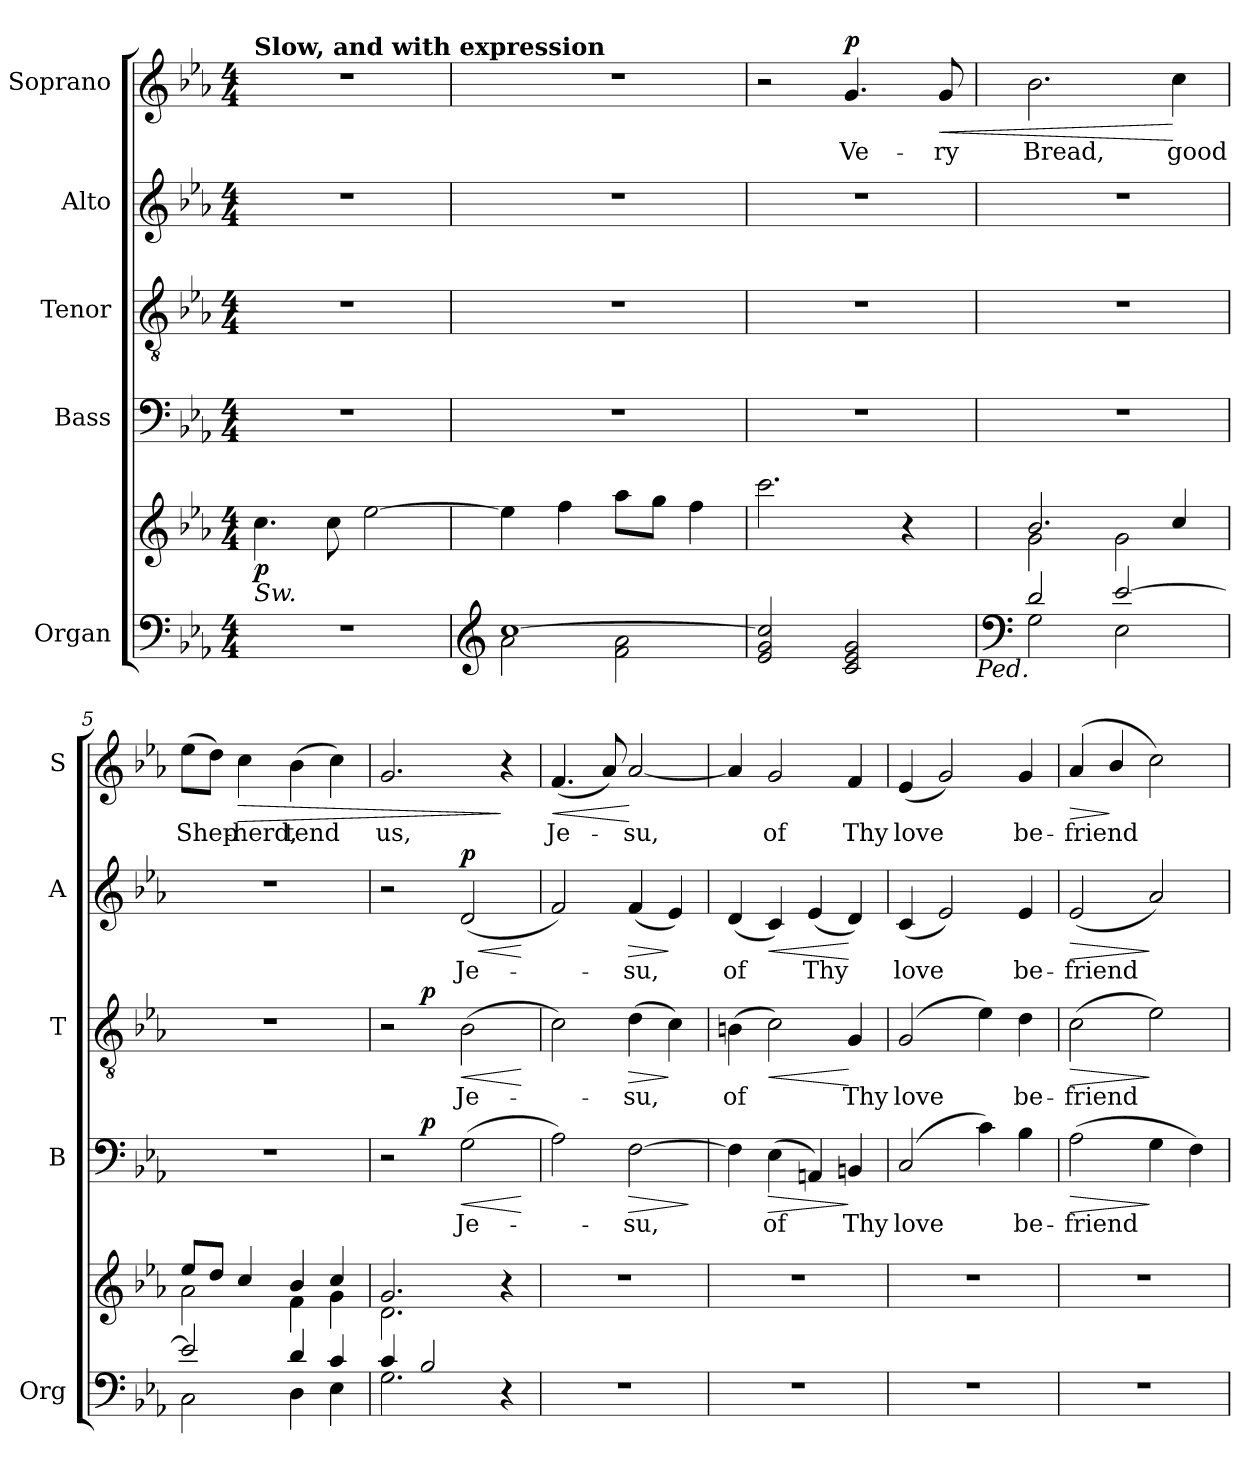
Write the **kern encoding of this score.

**kern	**kern	**dynam	**kern	**text	**dynam	**kern	**text	**dynam	**kern	**text	**dynam	**kern	**text	**dynam
*part5	*part5	*part5	*part4	*part4	*part4	*part3	*part3	*part3	*part2	*part2	*part2	*part1	*part1	*part1
*staff6	*staff5	*staff5/6	*staff4	*staff4	*staff4	*staff3	*staff3	*staff3	*staff2	*staff2	*staff2	*staff1	*staff1	*staff1
*I"Organ	*	*	*I"Bass	*	*	*I"Tenor	*	*	*I"Alto	*	*	*I"Soprano	*	*
*I'Org	*	*	*I'B	*	*	*I'T	*	*	*I'A	*	*	*I'S	*	*
!!LO:PB:g=z
*clefF4	*clefG2	*	*clefF4	*	*	*clefGv2	*	*	*clefG2	*	*	*clefG2	*	*
*k[b-e-a-]	*k[b-e-a-]	*	*k[b-e-a-]	*	*	*k[b-e-a-]	*	*	*k[b-e-a-]	*	*	*k[b-e-a-]	*	*
*E-:	*E-:	*	*E-:	*	*	*E-:	*	*	*E-:	*	*	*E-:	*	*
*M4/4	*M4/4	*	*M4/4	*	*	*M4/4	*	*	*M4/4	*	*	*M4/4	*	*
*MM72	*MM72	*	*MM72	*	*	*MM72	*	*	*MM72	*	*	*MM72	*	*
=1	=1	=1	=1	=1	=1	=1	=1	=1	=1	=1	=1	=1	=1	=1
!	!	!	!	!	!	!	!	!	!	!	!	!LO:TX:a:B:t=Slow, and with expression	!	!
!	!LO:TX:b:i:t=Sw.	!	!	!	!	!	!	!	!	!	!	!	!	!
!	!	!LO:DY:b	!	!	!	!	!	!	!	!	!	!	!	!
1r	4.cc\	p	1r	.	.	1r	.	.	1r	.	.	1r	.	.
.	8cc\	.	.	.	.	.	.	.	.	.	.	.	.	.
.	[2ee-\	.	.	.	.	.	.	.	.	.	.	.	.	.
=2	=2	=2	=2	=2	=2	=2	=2	=2	=2	=2	=2	=2	=2	=2
*clefG2	*	*	*	*	*	*	*	*	*	*	*	*	*	*
*^	*	*	*	*	*	*	*	*	*	*	*	*	*	*
[>1cc	2a-\	4ee-\]	.	1r	.	.	1r	.	.	1r	.	.	1r	.	.
.	.	4ff\	.	.	.	.	.	.	.	.	.	.	.	.	.
.	2f\ 2a-\	8aa-\L	.	.	.	.	.	.	.	.	.	.	.	.	.
.	.	8gg\J	.	.	.	.	.	.	.	.	.	.	.	.	.
.	.	4ff\	.	.	.	.	.	.	.	.	.	.	.	.	.
*v	*v	*	*	*	*	*	*	*	*	*	*	*	*	*	*
=3	=3	=3	=3	=3	=3	=3	=3	=3	=3	=3	=3	=3	=3	=3
2e-/ 2g/ 2cc/]	2.ccc\	.	1r	.	.	1r	.	.	1r	.	.	2r	.	.
!	!	!	!	!	!	!	!	!	!	!	!	!	!LO:LY:b	!LO:DY:a
2c/ 2e-/ 2g/	.	.	.	.	.	.	.	.	.	.	.	4.g/	Ve-	p
.	4r	.	.	.	.	.	.	.	.	.	.	.	.	.
!	!	!	!	!	!	!	!	!	!	!	!	!	!LO:LY:b	!LO:HP:b
.	.	.	.	.	.	.	.	.	.	.	.	8g/	-ry	<
!LO:TX:b:i:t=Ped.	!	!	!	!	!	!	!	!	!	!	!	!	!	!
=4	=4	=4	=4	=4	=4	=4	=4	=4	=4	=4	=4	=4	=4	=4
*clefF4	*	*	*	*	*	*	*	*	*	*	*	*	*	*
*^	*^	*	*	*	*	*	*	*	*	*	*	*	*	*
!	!	!	!	!	!	!	!	!	!	!	!	!	!	!	!LO:LY:b	!
2d/	2G\	2.b-/	2g\	.	1r	.	.	1r	.	.	1r	.	.	2.b-\	Bread,	.
[>2e-/	2E-\	.	2g\	.	.	.	.	.	.	.	.	.	.	.	.	.
!	!	!	!	!	!	!	!	!	!	!	!	!	!	!	!LO:LY:b	!
.	.	4cc/	.	.	.	.	.	.	.	.	.	.	.	4cc\	good	[
=5	=5	=5	=5	=5	=5	=5	=5	=5	=5	=5	=5	=5	=5	=5	=5	=5
!	!	!	!	!	!	!	!	!	!	!	!	!	!	!	!LO:LY:b	!
2e-/]	2C\	8ee-/L	2a-\	.	1r	.	.	1r	.	.	1r	.	.	(>8ee-\L	Shep-	.
.	.	8dd/J	.	.	.	.	.	.	.	.	.	.	.	8dd\J)	.	.
!	!	!	!	!	!	!	!	!	!	!	!	!	!	!	!LO:LY:b	!LO:HP:b
.	.	4cc/	.	.	.	.	.	.	.	.	.	.	.	4cc\	-herd,	>
!	!	!	!	!	!	!	!	!	!	!	!	!	!	!	!LO:LY:b	!
4d/	4D\	4b-/	4f\	.	.	.	.	.	.	.	.	.	.	(>4b-\	tend	.
4c/	4E-\	4cc/	4g\	.	.	.	.	.	.	.	.	.	.	4cc\)	.	.
!!LO:LB:g=z
=6	=6	=6	=6	=6	=6	=6	=6	=6	=6	=6	=6	=6	=6	=6	=6	=6
!	!	!	!	!	!	!	!	!	!	!	!	!	!	!	!LO:LY:b	!
*	*	*	*	*	*^	*	*	*^	*	*	*	*	*	*	*	*
4c/	2.G\	2.g/	2.d\	.	2r	4ryy	.	.	2r	4ryy	.	.	2r	.	.	2.g/	us,	.
!	!	!	!	!	!	!	!	!LO:DY:a	!	!	!	!LO:DY:a	!	!	!	!	!	!
2B-/	.	.	.	.	.	2.ryy	.	p	.	2.ryy	.	p	.	.	.	.	.	.
!	!	!	!	!	!	!	!LO:LY:b	!LO:HP:b	!	!	!LO:LY:b	!LO:HP:b	!	!LO:LY:b	!LO:HP:b	!	!	!
!	!	!	!	!	!	!	!	!	!	!	!	!	!	!	!LO:DY:n=1:a	!	!	!
.	.	.	.	.	(>2G\	.	Je-	<	(>2B-\	.	Je-	<	(<2d/	Je-	< p	.	.	.
4r	4ryy	4r	4ryy	.	.	.	.	.	.	.	.	.	.	.	.	4r	.	]
*v	*v	*	*	*	*	*	*	*	*	*	*	*	*	*	*	*	*	*
*	*v	*v	*	*	*	*	*	*	*	*	*	*	*	*	*	*	*
.	.	.	.	.	.	[	.	.	.	[	.	.	[	.	.	.
=7	=7	=7	=7	=7	=7	=7	=7	=7	=7	=7	=7	=7	=7	=7	=7	=7
!	!	!	!	!	!	!	!	!	!	!	!	!	!	!	!LO:LY:b	!LO:HP:b
*	*	*	*v	*v	*	*	*	*	*	*	*	*	*	*	*	*
*	*	*	*	*	*	*v	*v	*	*	*	*	*	*	*	*
1r	1r	.	2A-\)	.	.	2c\)	.	.	2f/)	.	.	(<4.f/	Je-	<
.	.	.	.	.	.	.	.	.	.	.	.	8a-/)	.	.
!	!	!	!	!LO:LY:b	!LO:HP:b	!	!LO:LY:b	!LO:HP:b	!	!LO:LY:b	!LO:HP:b	!	!LO:LY:b	!
.	.	.	[2F\	-su,	>	(>4d\	-su,	>	(<4f/	-su,	>	[2a-/	-su,	[
.	.	.	.	.	.	4c\)	.	]	4e-/)	.	]	.	.	.
.	.	.	.	.	]	.	.	.	.	.	.	.	.	.
=8	=8	=8	=8	=8	=8	=8	=8	=8	=8	=8	=8	=8	=8	=8
!	!	!	!	!	!	!	!LO:LY:b	!	!	!LO:LY:b	!	!	!	!
1r	1r	.	4F\]	.	.	(>4Bn\	of	.	(<4d/	of	.	4a-/]	.	.
!	!	!	!	!LO:LY:b	!LO:HP:b	!	!	!LO:HP:b	!	!	!LO:HP:b	!	!LO:LY:b	!
.	.	.	(>4E-\	of	>	2c\)	.	<	4c/)	.	<	2g/	of	.
!	!	!	!	!	!	!	!	!	!	!LO:LY:b	!	!	!	!
.	.	.	4AAn/)	.	.	.	.	.	(<4e-/	Thy	.	.	.	.
!	!	!	!	!LO:LY:b	!	!	!LO:LY:b	!	!	!	!	!	!LO:LY:b	!
.	.	.	4BBn/	Thy	]	4G/	Thy	[	4d/)	.	[	4f/	Thy	.
=9	=9	=9	=9	=9	=9	=9	=9	=9	=9	=9	=9	=9	=9	=9
!	!	!	!	!LO:LY:b	!	!	!LO:LY:b	!	!	!LO:LY:b	!	!	!LO:LY:b	!
1r	1r	.	(>2C/	love	.	(>2G/	love	.	(<4c/	love	.	(<4e-/	love	.
.	.	.	.	.	.	.	.	.	2e-/)	.	.	2g/)	.	.
.	.	.	4c\)	.	.	4e-\)	.	.	.	.	.	.	.	.
!	!	!	!	!LO:LY:b	!	!	!LO:LY:b	!	!	!LO:LY:b	!	!	!LO:LY:b	!
.	.	.	4B-\	be-	.	4d\	be-	.	4e-/	be-	.	4g/	be-	.
=10	=10	=10	=10	=10	=10	=10	=10	=10	=10	=10	=10	=10	=10	=10
!	!	!	!	!LO:LY:b	!LO:HP:b	!	!LO:LY:b	!LO:HP:b	!	!LO:LY:b	!LO:HP:b	!	!LO:LY:b	!LO:HP:b
1r	1r	.	(>2A-\	-friend	>	(>2c\	-friend	>	(<2e-/	-friend	>	(>4a-/	-friend	>
.	.	.	.	.	.	.	.	.	.	.	.	4b-/	.	]
.	.	.	4G\	.	]	2e-\)	.	]	2a-/)	.	]	2cc\)	.	.
.	.	.	4F\)	.	.	.	.	.	.	.	.	.	.	.
=	=	=	=	=	=	=	=	=	=	=	=	=	=	=
*-	*-	*-	*-	*-	*-	*-	*-	*-	*-	*-	*-	*-	*-	*-
